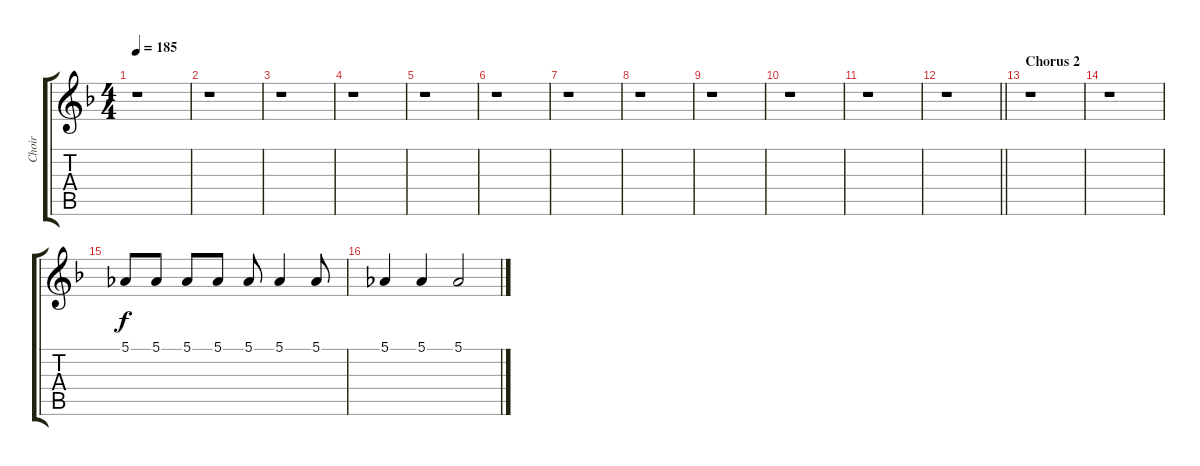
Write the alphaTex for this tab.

\track ("Choir" "Choir") {instrument choiraahs}
\staff {score tabs}
\tuning (Eb4 Bb3 Gb3 Db3 Ab2 Eb2) {hide}
\ts (4 4)
\tempo 185
\clef g2
\ks f
r.1{dy f} |
r.1 |
r.1 |
r.1 |
r.1 |
r.1 |
r.1 |
r.1 |
r.1 |
r.1 |
r.1 |
\barLineRight lightlight
r.1 |
\section ("" "Chorus 2")
r.1 |
r.1 |
5.1.8 5.1.8 5.1.8 5.1.8 5.1.8 5.1.4 5.1.8 |
5.1.4 5.1.4 5.1.2
